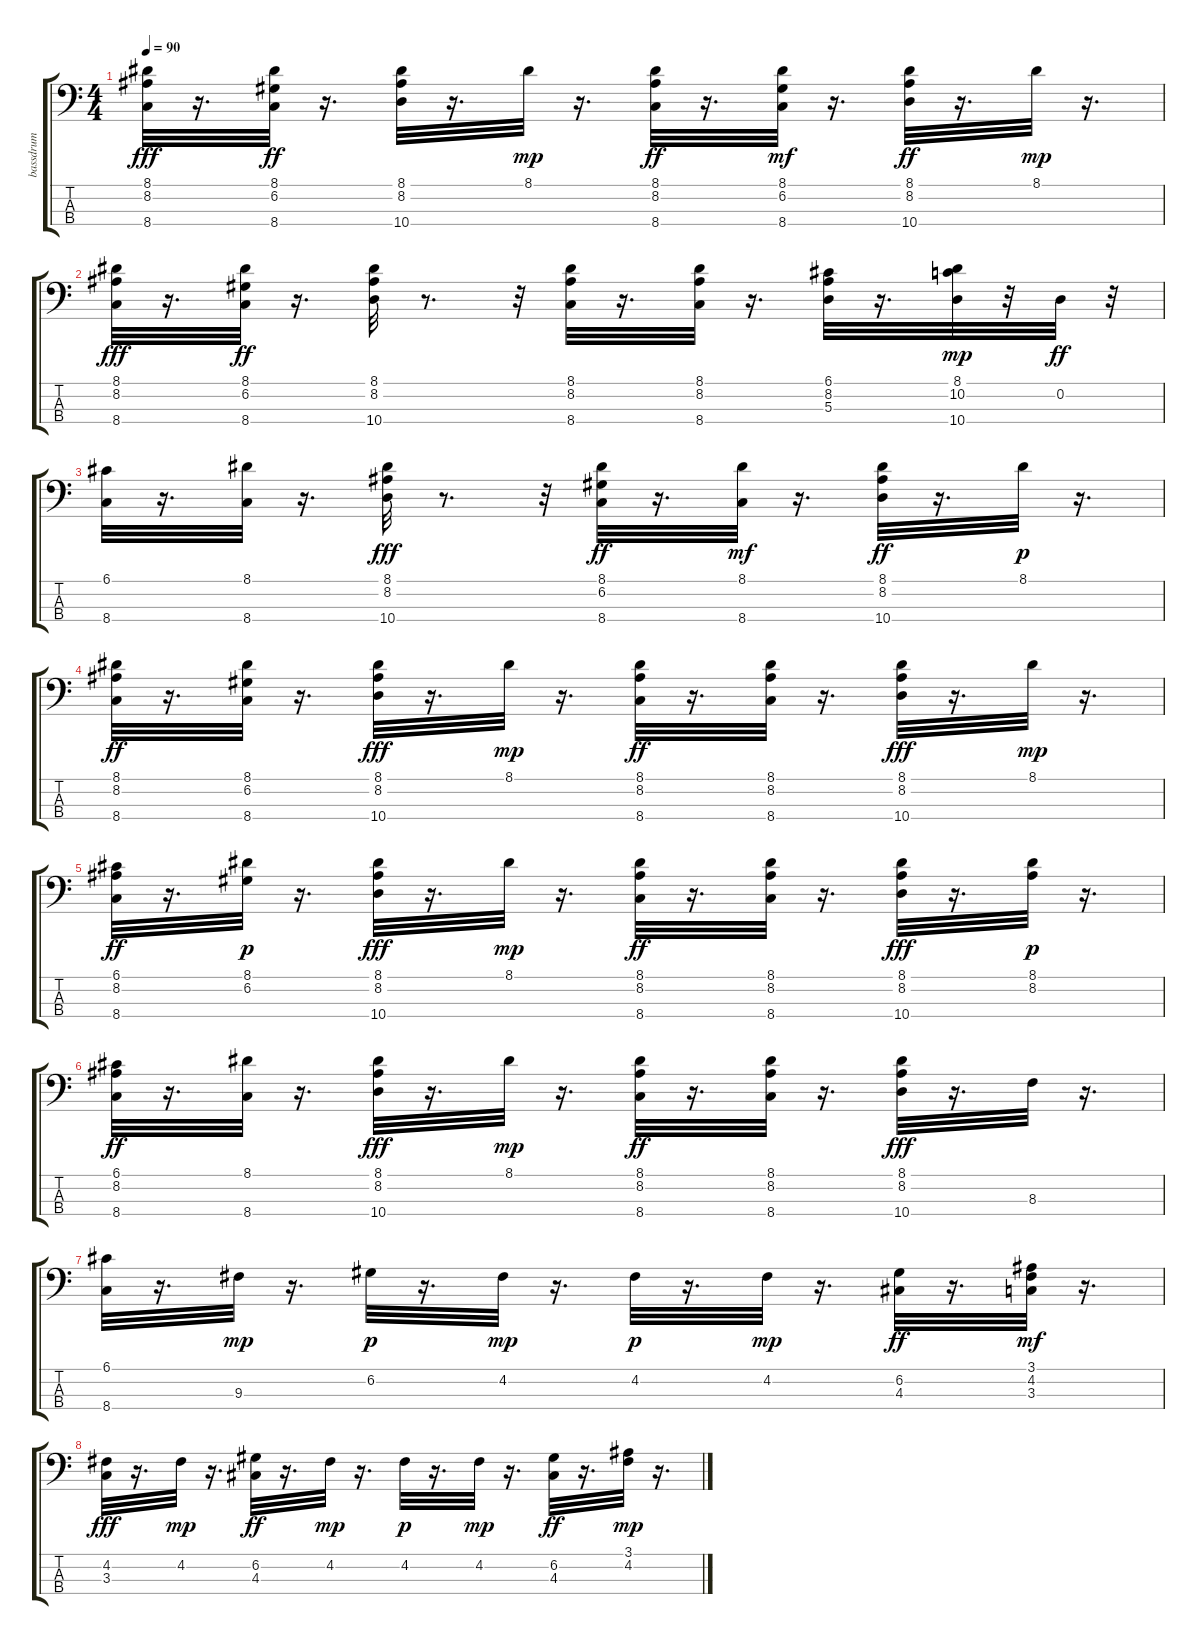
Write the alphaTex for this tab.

\track ("bassdrum" "bassdrum") {instrument distortionguitar}
\staff {score tabs}
\tuning (G2 D2 A1 E1) {hide}
\ts (4 4)
\tempo 90
\clef f4
\ks c
(8.1 8.2 8.4).32{dy fff} r.16{d} (8.1 6.2 8.4).32{dy ff} r.16{d} (8.1 8.2 10.4).32 r.16{d} 8.1.32{dy mp} r.16{d} (8.1 8.2 8.4).32{dy ff} r.16{d} (8.1 6.2 8.4).32{dy mf} r.16{d} (8.1 8.2 10.4).32{dy ff} r.16{d} 8.1.32{dy mp} r.16{d} |
(8.1 8.2 8.4).32{dy fff} r.16{d} (8.1 6.2 8.4).32{dy ff} r.16{d} (8.1 8.2 10.4).32 r.8{d} r.32 (8.1 8.2 8.4).32 r.16{d} (8.1 8.2 8.4).32 r.16{d} (6.1 8.2 5.3).32 r.16{d} (8.1 10.2 10.4).32{dy mp} r.32 0.2.32{dy ff} r.32 |
(6.1 8.4).32 r.16{d} (8.1 8.4).32 r.16{d} (8.1 8.2 10.4).32{dy fff} r.8{d} r.32 (8.1 6.2 8.4).32{dy ff} r.16{d} (8.1 8.4).32{dy mf} r.16{d} (8.1 8.2 10.4).32{dy ff} r.16{d} 8.1.32{dy p} r.16{d} |
(8.1 8.2 8.4).32{dy ff} r.16{d} (8.1 6.2 8.4).32 r.16{d} (8.1 8.2 10.4).32{dy fff} r.16{d} 8.1.32{dy mp} r.16{d} (8.1 8.2 8.4).32{dy ff} r.16{d} (8.1 8.2 8.4).32 r.16{d} (8.1 8.2 10.4).32{dy fff} r.16{d} 8.1.32{dy mp} r.16{d} |
(6.1 8.2 8.4).32{dy ff} r.16{d} (8.1 6.2).32{dy p} r.16{d} (8.1 8.2 10.4).32{dy fff} r.16{d} 8.1.32{dy mp} r.16{d} (8.1 8.2 8.4).32{dy ff} r.16{d} (8.1 8.2 8.4).32 r.16{d} (8.1 8.2 10.4).32{dy fff} r.16{d} (8.1 8.2).32{dy p} r.16{d} |
(6.1 8.2 8.4).32{dy ff} r.16{d} (8.1 8.4).32 r.16{d} (8.1 8.2 10.4).32{dy fff} r.16{d} 8.1.32{dy mp} r.16{d} (8.1 8.2 8.4).32{dy ff} r.16{d} (8.1 8.2 8.4).32 r.16{d} (8.1 8.2 10.4).32{dy fff} r.16{d} 8.3.32 r.16{d} |
(6.1 8.4).32 r.16{d} 9.3.32{dy mp} r.16{d} 6.2.32{dy p} r.16{d} 4.2.32{dy mp} r.16{d} 4.2.32{dy p} r.16{d} 4.2.32{dy mp} r.16{d} (6.2 4.3).32{dy ff} r.16{d} (3.1 4.2 3.3).32{dy mf} r.16{d} |
(4.2 3.3).32{dy fff} r.16{d} 4.2.32{dy mp} r.16{d} (6.2 4.3).32{dy ff} r.16{d} 4.2.32{dy mp} r.16{d} 4.2.32{dy p} r.16{d} 4.2.32{dy mp} r.16{d} (6.2 4.3).32{dy ff} r.16{d} (3.1 4.2).32{dy mp} r.16{d}
